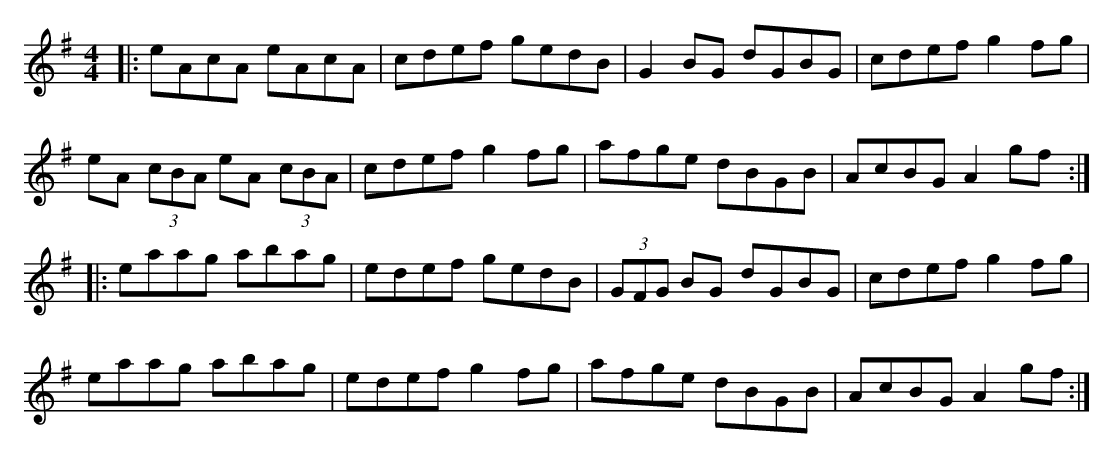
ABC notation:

X:1
M:4/4
K:Ador
|:eAcA eAcA|cdef gedB|G2BG dGBG|cdef g2fg|
eA (3cBA eA (3cBA|cdef g2fg|afge dBGB|AcBG A2 gf:|
|:eaag abag|edef gedB|(3GFG BG dGBG|cdef g2fg|
eaag abag|edef g2fg|afge dBGB|AcBG A2 gf:|
